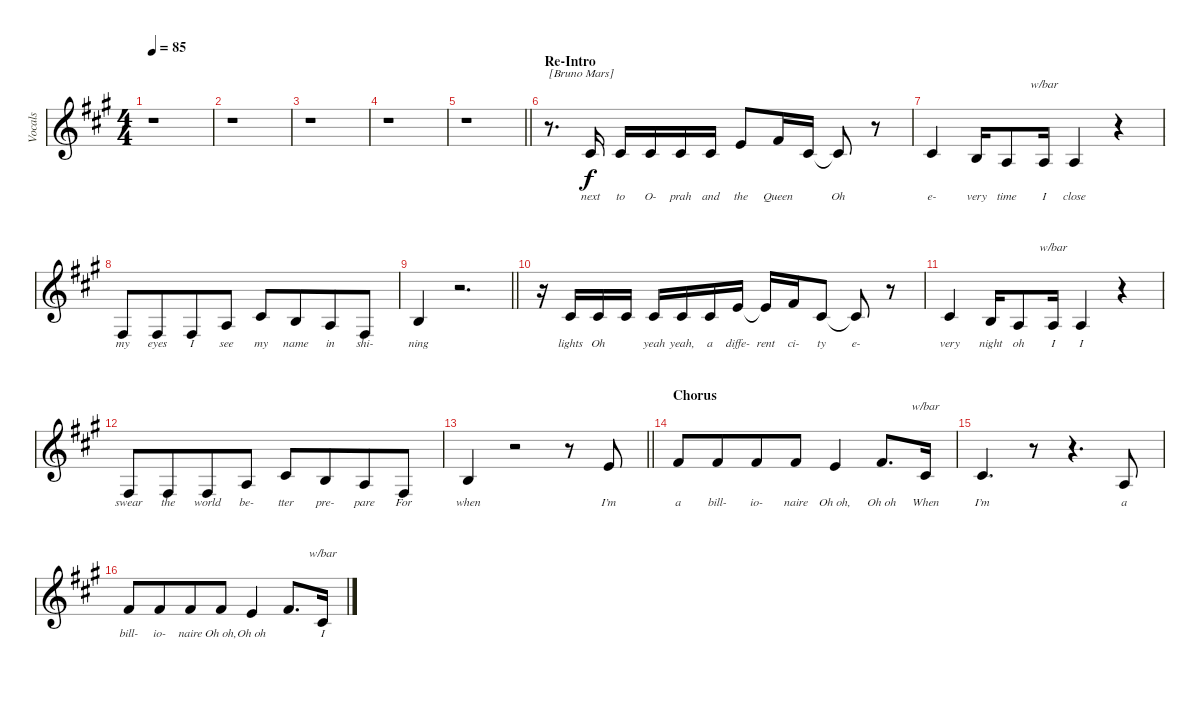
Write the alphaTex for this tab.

\track ("Vocals" "Vocals") {instrument altosax}
\staff {score}
\tuning (E4 B3 G3 D3 A2 E2) {hide}
\ts (4 4)
\tempo 85
\clef g2
\ks a
r.1{dy f} |
r.1 |
r.1 |
r.1 |
\barLineRight lightlight
r.1 |
\section ("" "Re-Intro")
r.8{d txt "[Bruno Mars]"} 6.3.16{lyrics (0 "next") lyrics (1 "") lyrics (2 "") lyrics (3 "") lyrics (4 "")} 6.3.16{lyrics (0 "to") lyrics (1 "") lyrics (2 "") lyrics (3 "") lyrics (4 "")} 6.3.16{lyrics (0 "O-") lyrics (1 "") lyrics (2 "") lyrics (3 "") lyrics (4 "")} 6.3.16{lyrics (0 "prah") lyrics (1 "") lyrics (2 "") lyrics (3 "") lyrics (4 "")} 6.3.16{lyrics (0 "and") lyrics (1 "") lyrics (2 "") lyrics (3 "") lyrics (4 "")} 9.3.8{lyrics (0 "the") lyrics (1 "") lyrics (2 "") lyrics (3 "") lyrics (4 "")} 11.3.16{lyrics (0 "Queen") lyrics (1 "") lyrics (2 "") lyrics (3 "") lyrics (4 "")} 6.3.16{lyrics (0 "") lyrics (1 "") lyrics (2 "") lyrics (3 "") lyrics (4 "")} 6.3{t}.8{lyrics (0 "Oh") lyrics (1 "") lyrics (2 "") lyrics (3 "") lyrics (4 "")} r.8 |
6.3.4{lyrics (0 "e-") lyrics (1 "") lyrics (2 "") lyrics (3 "") lyrics (4 "")} 9.4.16{lyrics (0 "very") lyrics (1 "") lyrics (2 "") lyrics (3 "") lyrics (4 "")} 7.4.8{lyrics (0 "time") lyrics (1 "") lyrics (2 "") lyrics (3 "") lyrics (4 "")} 7.4.16{tbe (custom default 0 0 10 0 20 -2 60 -2) lyrics (0 "I") lyrics (1 "") lyrics (2 "") lyrics (3 "") lyrics (4 "")} 7.4{t}.4{lyrics (0 "close") lyrics (1 "") lyrics (2 "") lyrics (3 "") lyrics (4 "")} r.4 |
9.5.8{lyrics (0 "my") lyrics (1 "") lyrics (2 "") lyrics (3 "") lyrics (4 "")} 9.5.8{lyrics (0 "eyes") lyrics (1 "") lyrics (2 "") lyrics (3 "") lyrics (4 "") beam merge} 9.5.8{lyrics (0 "I") lyrics (1 "") lyrics (2 "") lyrics (3 "") lyrics (4 "")} 7.4.8{lyrics (0 "see") lyrics (1 "") lyrics (2 "") lyrics (3 "") lyrics (4 "")} 11.4.8{lyrics (0 "my") lyrics (1 "") lyrics (2 "") lyrics (3 "") lyrics (4 "")} 9.4.8{lyrics (0 "name") lyrics (1 "") lyrics (2 "") lyrics (3 "") lyrics (4 "") beam merge} 7.4.8{lyrics (0 "in") lyrics (1 "") lyrics (2 "") lyrics (3 "") lyrics (4 "")} 9.5.8{lyrics (0 "shi-") lyrics (1 "") lyrics (2 "") lyrics (3 "") lyrics (4 "")} |
\barLineRight lightlight
9.4.4{lyrics (0 "ning") lyrics (1 "") lyrics (2 "") lyrics (3 "") lyrics (4 "")} r.2{d} |
r.16 6.3.16{lyrics (0 "lights") lyrics (1 "") lyrics (2 "") lyrics (3 "") lyrics (4 "")} 6.3.16{lyrics (0 "Oh") lyrics (1 "") lyrics (2 "") lyrics (3 "") lyrics (4 "")} 6.3.16{lyrics (0 "") lyrics (1 "") lyrics (2 "") lyrics (3 "") lyrics (4 "")} 6.3.16{lyrics (0 "yeah") lyrics (1 "") lyrics (2 "") lyrics (3 "") lyrics (4 "")} 6.3.16{lyrics (0 "yeah,") lyrics (1 "") lyrics (2 "") lyrics (3 "") lyrics (4 "")} 6.3.16{lyrics (0 "a") lyrics (1 "") lyrics (2 "") lyrics (3 "") lyrics (4 "")} 9.3.16{lyrics (0 "diffe-") lyrics (1 "") lyrics (2 "") lyrics (3 "") lyrics (4 "")} 9.3{t}.16{lyrics (0 "rent") lyrics (1 "") lyrics (2 "") lyrics (3 "") lyrics (4 "")} 11.3.16{lyrics (0 "ci-") lyrics (1 "") lyrics (2 "") lyrics (3 "") lyrics (4 "")} 6.3.8{lyrics (0 "ty") lyrics (1 "") lyrics (2 "") lyrics (3 "") lyrics (4 "")} 6.3{t}.8{lyrics (0 "e-") lyrics (1 "") lyrics (2 "") lyrics (3 "") lyrics (4 "")} r.8 |
6.3.4{lyrics (0 "very") lyrics (1 "") lyrics (2 "") lyrics (3 "") lyrics (4 "")} 9.4.16{lyrics (0 "night") lyrics (1 "") lyrics (2 "") lyrics (3 "") lyrics (4 "")} 7.4.8{lyrics (0 "oh") lyrics (1 "") lyrics (2 "") lyrics (3 "") lyrics (4 "")} 7.4.16{tbe (custom default 0 0 10 0 20 -2 60 -2) lyrics (0 "I") lyrics (1 "") lyrics (2 "") lyrics (3 "") lyrics (4 "")} 7.4{t}.4{lyrics (0 "I") lyrics (1 "") lyrics (2 "") lyrics (3 "") lyrics (4 "")} r.4 |
9.5.8{lyrics (0 "swear") lyrics (1 "") lyrics (2 "") lyrics (3 "") lyrics (4 "")} 9.5.8{lyrics (0 "the") lyrics (1 "") lyrics (2 "") lyrics (3 "") lyrics (4 "") beam merge} 9.5.8{lyrics (0 "world") lyrics (1 "") lyrics (2 "") lyrics (3 "") lyrics (4 "")} 7.4.8{lyrics (0 "be-") lyrics (1 "") lyrics (2 "") lyrics (3 "") lyrics (4 "")} 11.4.8{lyrics (0 "tter") lyrics (1 "") lyrics (2 "") lyrics (3 "") lyrics (4 "")} 9.4.8{lyrics (0 "pre-") lyrics (1 "") lyrics (2 "") lyrics (3 "") lyrics (4 "") beam merge} 7.4.8{lyrics (0 "pare") lyrics (1 "") lyrics (2 "") lyrics (3 "") lyrics (4 "")} 9.5.8{lyrics (0 "For") lyrics (1 "") lyrics (2 "") lyrics (3 "") lyrics (4 "")} |
\barLineRight lightlight
9.4.4{lyrics (0 "when") lyrics (1 "") lyrics (2 "") lyrics (3 "") lyrics (4 "")} r.2 r.8 9.3.8{lyrics (0 "I’m") lyrics (1 "") lyrics (2 "") lyrics (3 "") lyrics (4 "")} |
\section ("" "Chorus")
11.3.8{lyrics (0 "a") lyrics (1 "") lyrics (2 "") lyrics (3 "") lyrics (4 "")} 11.3.8{lyrics (0 "bill-") lyrics (1 "") lyrics (2 "") lyrics (3 "") lyrics (4 "") beam merge} 11.3.8{lyrics (0 "io-") lyrics (1 "") lyrics (2 "") lyrics (3 "") lyrics (4 "")} 11.3.8{lyrics (0 "naire") lyrics (1 "") lyrics (2 "") lyrics (3 "") lyrics (4 "")} 9.3.4{lyrics (0 "Oh oh,") lyrics (1 "") lyrics (2 "") lyrics (3 "") lyrics (4 "")} 11.3.8{d lyrics (0 "Oh oh") lyrics (1 "") lyrics (2 "") lyrics (3 "") lyrics (4 "")} 6.3.16{tbe (custom default 0 0 10 0 20 -2 30 0 60 0) lyrics (0 "When") lyrics (1 "") lyrics (2 "") lyrics (3 "") lyrics (4 "")} |
6.3{t}.4{d lyrics (0 "I’m") lyrics (1 "") lyrics (2 "") lyrics (3 "") lyrics (4 "")} r.8 r.4{d} 2.3.8{lyrics (0 "a") lyrics (1 "") lyrics (2 "") lyrics (3 "") lyrics (4 "")} |
11.3.8{lyrics (0 "bill-") lyrics (1 "") lyrics (2 "") lyrics (3 "") lyrics (4 "")} 11.3.8{lyrics (0 "io-") lyrics (1 "") lyrics (2 "") lyrics (3 "") lyrics (4 "") beam merge} 11.3.8{lyrics (0 "naire") lyrics (1 "") lyrics (2 "") lyrics (3 "") lyrics (4 "")} 11.3.8{lyrics (0 "Oh oh,") lyrics (1 "") lyrics (2 "") lyrics (3 "") lyrics (4 "")} 9.3.4{lyrics (0 "Oh oh") lyrics (1 "") lyrics (2 "") lyrics (3 "") lyrics (4 "")} 11.3.8{d lyrics (0 "") lyrics (1 "") lyrics (2 "") lyrics (3 "") lyrics (4 "")} 6.3.16{tbe (custom default 0 0 15 0 20 -2 30 0 60 0) lyrics (0 "I") lyrics (1 "") lyrics (2 "") lyrics (3 "") lyrics (4 "")}
